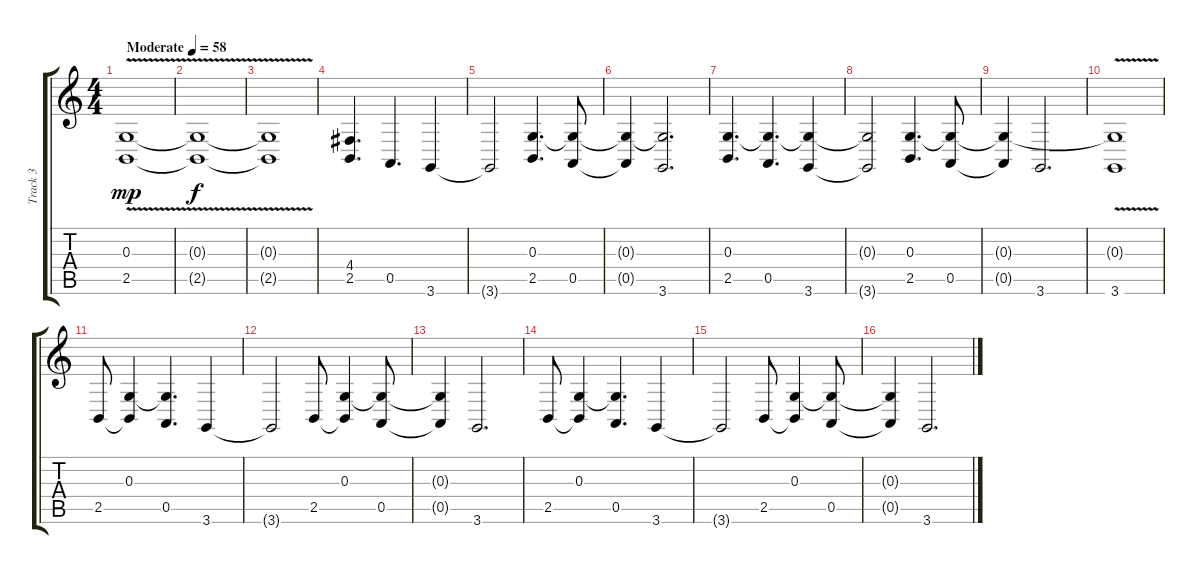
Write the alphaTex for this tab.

\track ("Track 3" "Track 3") {instrument fx2soundtrack}
\staff {score tabs}
\tuning (E4 B3 G3 D3 A2 E2) {hide}
\ts (4 4)
\tempo (58 "Moderate")
\clef g2
\ks c
(0.3{v} 2.5).1{dy mp instrument fx2soundtrack} |
(0.3{t} 2.5{t}).1{dy f} |
(0.3{t} 2.5{v t}).1 |
(4.4 2.5).4{d} 0.5.4{d} 3.6.4 |
3.6{t}.2 (0.3 2.5).4{d} (0.3{t} 0.5).8 |
(0.3{t} 0.5{t}).4 (0.3{t} 3.6).2{d} |
(0.3 2.5).4{d} (0.3{t} 0.5).4{d} (0.3{t} 3.6).4 |
(0.3{t} 3.6{t}).2 (0.3 2.5).4{d} (0.3{t} 0.5).8 |
(0.3{t} 0.5{t}).4 3.6.2{d} |
(0.3{v t} 3.6).1 |
2.5.8 (0.3 2.5{t}).4 (0.3{t} 0.5).4{d} 3.6.4 |
3.6{t}.2 2.5.8 (0.3 2.5{t}).4 (0.3{t} 0.5).8 |
(0.3{t} 0.5{t}).4 3.6.2{d} |
2.5.8 (0.3 2.5{t}).4 (0.3{t} 0.5).4{d} 3.6.4 |
3.6{t}.2 2.5.8 (0.3 2.5{t}).4 (0.3{t} 0.5).8 |
(0.3{t} 0.5{t}).4 3.6.2{d}
